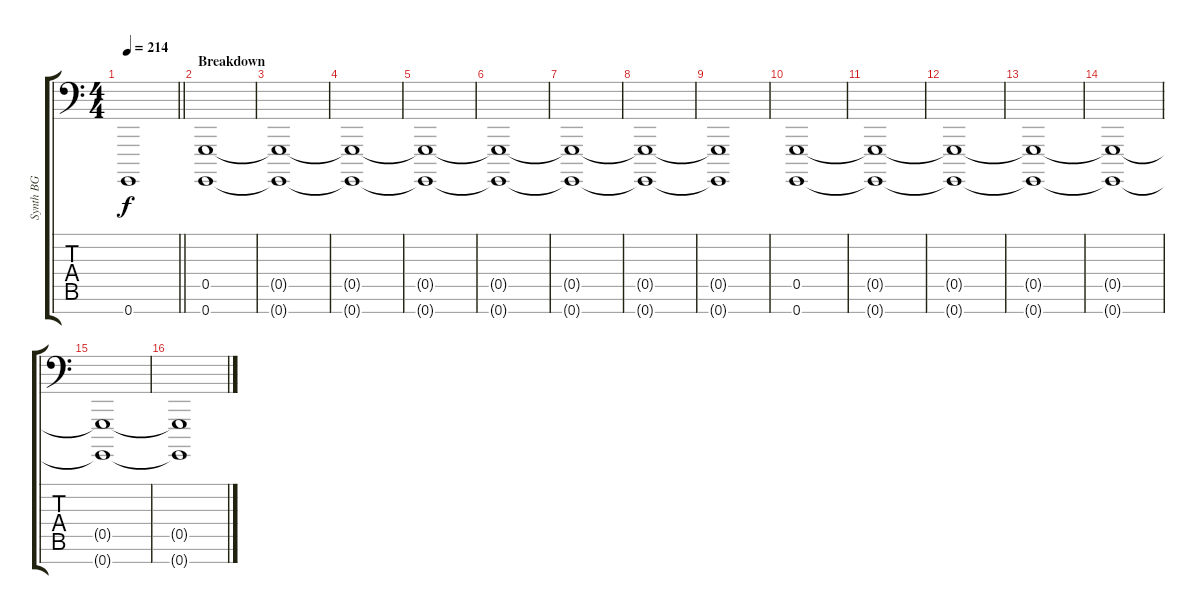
\track ("Synth BG" "Synth BG") {instrument pad8sweep}
\staff {score tabs}
\tuning (D4 A3 F3 C2 G1 D1 G0) {hide}
\ts (4 4)
\tempo 214
\clef f4
\barLineRight lightlight
\ks c
0.7{t}.1{dy f} |
\section ("" "Breakdown")
(0.5 0.7).1 |
(0.5{t} 0.7{t}).1 |
(0.5{t} 0.7{t}).1 |
(0.5{t} 0.7{t}).1 |
(0.5{t} 0.7{t}).1 |
(0.5{t} 0.7{t}).1 |
(0.5{t} 0.7{t}).1 |
(0.5{t} 0.7{t}).1 |
(0.5 0.7).1 |
(0.5{t} 0.7{t}).1 |
(0.5{t} 0.7{t}).1 |
(0.5{t} 0.7{t}).1 |
(0.5{t} 0.7{t}).1 |
(0.5{t} 0.7{t}).1 |
(0.5{t} 0.7{t}).1
